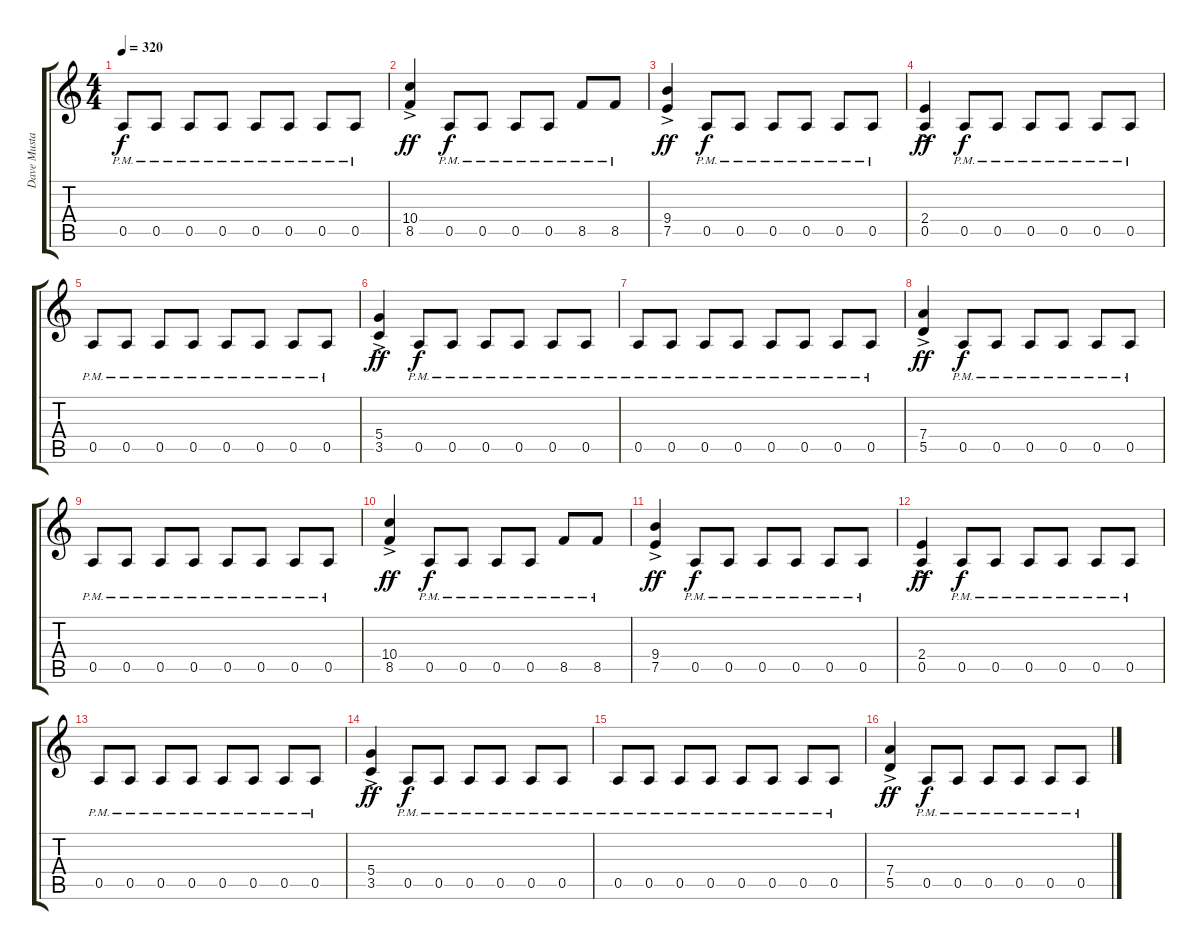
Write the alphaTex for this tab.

\track ("Dave Mustaine" "Dave Musta") {instrument distortionguitar}
\staff {score tabs}
\tuning (E4 B3 G3 D3 A2 E2) {hide}
\ts (4 4)
\tempo 320
\clef g2
\ks c
0.5{pm}.8{dy f} 0.5{pm}.8 0.5{pm}.8 0.5{pm}.8 0.5{pm}.8 0.5{pm}.8 0.5{pm}.8 0.5{pm}.8 |
(10.4{ac} 8.5{ac}).4{dy ff} 0.5{pm}.8{dy f} 0.5{pm}.8 0.5{pm}.8 0.5{pm}.8 8.5{pm}.8 8.5{pm}.8 |
(9.4{ac} 7.5{ac}).4{dy ff} 0.5{pm}.8{dy f} 0.5{pm}.8 0.5{pm}.8 0.5{pm}.8 0.5{pm}.8 0.5{pm}.8 |
(2.4{ac} 0.5{ac}).4{dy ff} 0.5{pm}.8{dy f} 0.5{pm}.8 0.5{pm}.8 0.5{pm}.8 0.5{pm}.8 0.5{pm}.8 |
0.5{pm}.8 0.5{pm}.8 0.5{pm}.8 0.5{pm}.8 0.5{pm}.8 0.5{pm}.8 0.5{pm}.8 0.5{pm}.8 |
(5.4{ac} 3.5{ac}).4{dy ff} 0.5{pm}.8{dy f} 0.5{pm}.8 0.5{pm}.8 0.5{pm}.8 0.5{pm}.8 0.5{pm}.8 |
0.5{pm}.8 0.5{pm}.8 0.5{pm}.8 0.5{pm}.8 0.5{pm}.8 0.5{pm}.8 0.5{pm}.8 0.5{pm}.8 |
(7.4{ac} 5.5{ac}).4{dy ff} 0.5{pm}.8{dy f} 0.5{pm}.8 0.5{pm}.8 0.5{pm}.8 0.5{pm}.8 0.5{pm}.8 |
0.5{pm}.8 0.5{pm}.8 0.5{pm}.8 0.5{pm}.8 0.5{pm}.8 0.5{pm}.8 0.5{pm}.8 0.5{pm}.8 |
(10.4{ac} 8.5{ac}).4{dy ff} 0.5{pm}.8{dy f} 0.5{pm}.8 0.5{pm}.8 0.5{pm}.8 8.5{pm}.8 8.5{pm}.8 |
(9.4{ac} 7.5{ac}).4{dy ff} 0.5{pm}.8{dy f} 0.5{pm}.8 0.5{pm}.8 0.5{pm}.8 0.5{pm}.8 0.5{pm}.8 |
(2.4{ac} 0.5{ac}).4{dy ff} 0.5{pm}.8{dy f} 0.5{pm}.8 0.5{pm}.8 0.5{pm}.8 0.5{pm}.8 0.5{pm}.8 |
0.5{pm}.8 0.5{pm}.8 0.5{pm}.8 0.5{pm}.8 0.5{pm}.8 0.5{pm}.8 0.5{pm}.8 0.5{pm}.8 |
(5.4{ac} 3.5{ac}).4{dy ff} 0.5{pm}.8{dy f} 0.5{pm}.8 0.5{pm}.8 0.5{pm}.8 0.5{pm}.8 0.5{pm}.8 |
0.5{pm}.8 0.5{pm}.8 0.5{pm}.8 0.5{pm}.8 0.5{pm}.8 0.5{pm}.8 0.5{pm}.8 0.5{pm}.8 |
(7.4{ac} 5.5{ac}).4{dy ff} 0.5{pm}.8{dy f} 0.5{pm}.8 0.5{pm}.8 0.5{pm}.8 0.5{pm}.8 0.5{pm}.8
